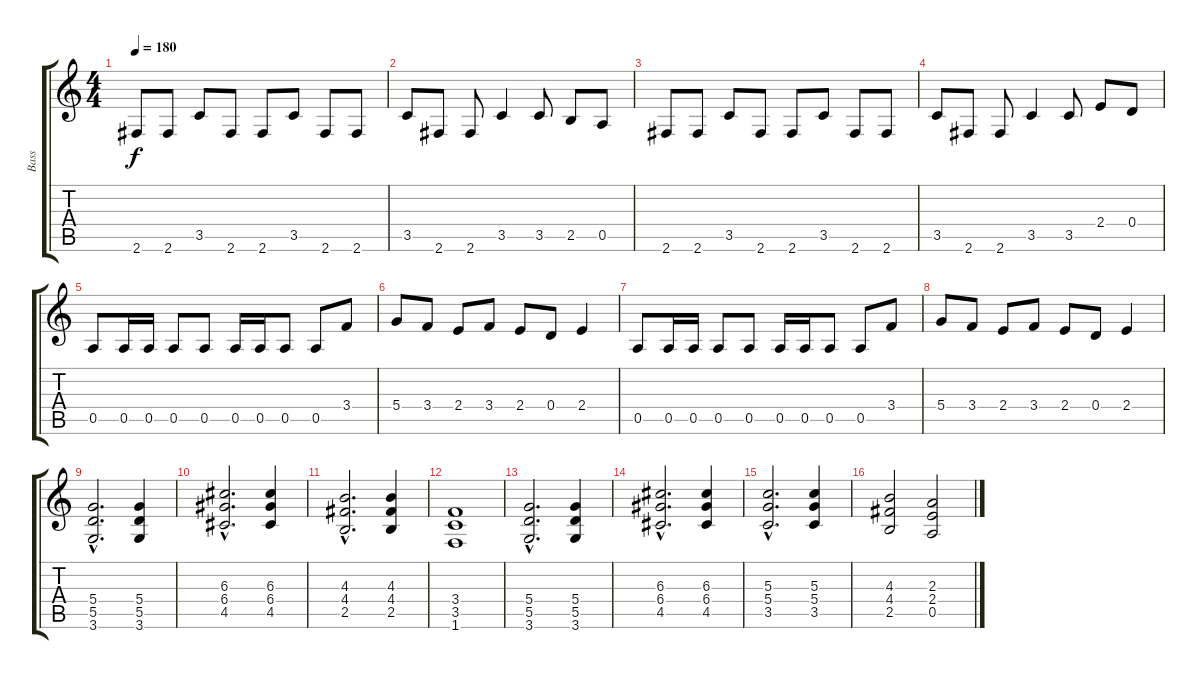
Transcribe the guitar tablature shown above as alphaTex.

\track ("Bass" "Bass") {instrument electricbassfinger}
\staff {score tabs}
\tuning (E4 B3 G3 D3 A2 E2) {hide}
\ts (4 4)
\tempo 180
\clef g2
\ks c
2.6.8{dy f} 2.6.8 3.5.8 2.6.8 2.6.8 3.5.8 2.6.8 2.6.8 |
3.5.8 2.6.8 2.6.8 3.5.4 3.5.8 2.5.8 0.5.8 |
2.6.8 2.6.8 3.5.8 2.6.8 2.6.8 3.5.8 2.6.8 2.6.8 |
3.5.8 2.6.8 2.6.8 3.5.4 3.5.8 2.4.8 0.4.8 |
0.5.8 0.5.16 0.5.16 0.5.8 0.5.8 0.5.16 0.5.16 0.5.8 0.5.8 3.4.8 |
5.4.8 3.4.8 2.4.8 3.4.8 2.4.8 0.4.8 2.4.4 |
0.5.8 0.5.16 0.5.16 0.5.8 0.5.8 0.5.16 0.5.16 0.5.8 0.5.8 3.4.8 |
5.4.8 3.4.8 2.4.8 3.4.8 2.4.8 0.4.8 2.4.4 |
(5.4{hac} 5.5{hac} 3.6{hac}).2{d} (5.4 5.5 3.6).4 |
(6.3{hac} 6.4{hac} 4.5{hac}).2{d} (6.3 6.4 4.5).4 |
(4.3{hac} 4.4{hac} 2.5{hac}).2{d} (4.3 4.4 2.5).4 |
(3.4 3.5 1.6).1 |
(5.4{hac} 5.5{hac} 3.6{hac}).2{d} (5.4 5.5 3.6).4 |
(6.3{hac} 6.4{hac} 4.5{hac}).2{d} (6.3 6.4 4.5).4 |
(5.3{hac} 5.4{hac} 3.5{hac}).2{d} (5.3 5.4 3.5).4 |
(4.3 4.4 2.5).2 (2.3 2.4 0.5).2
